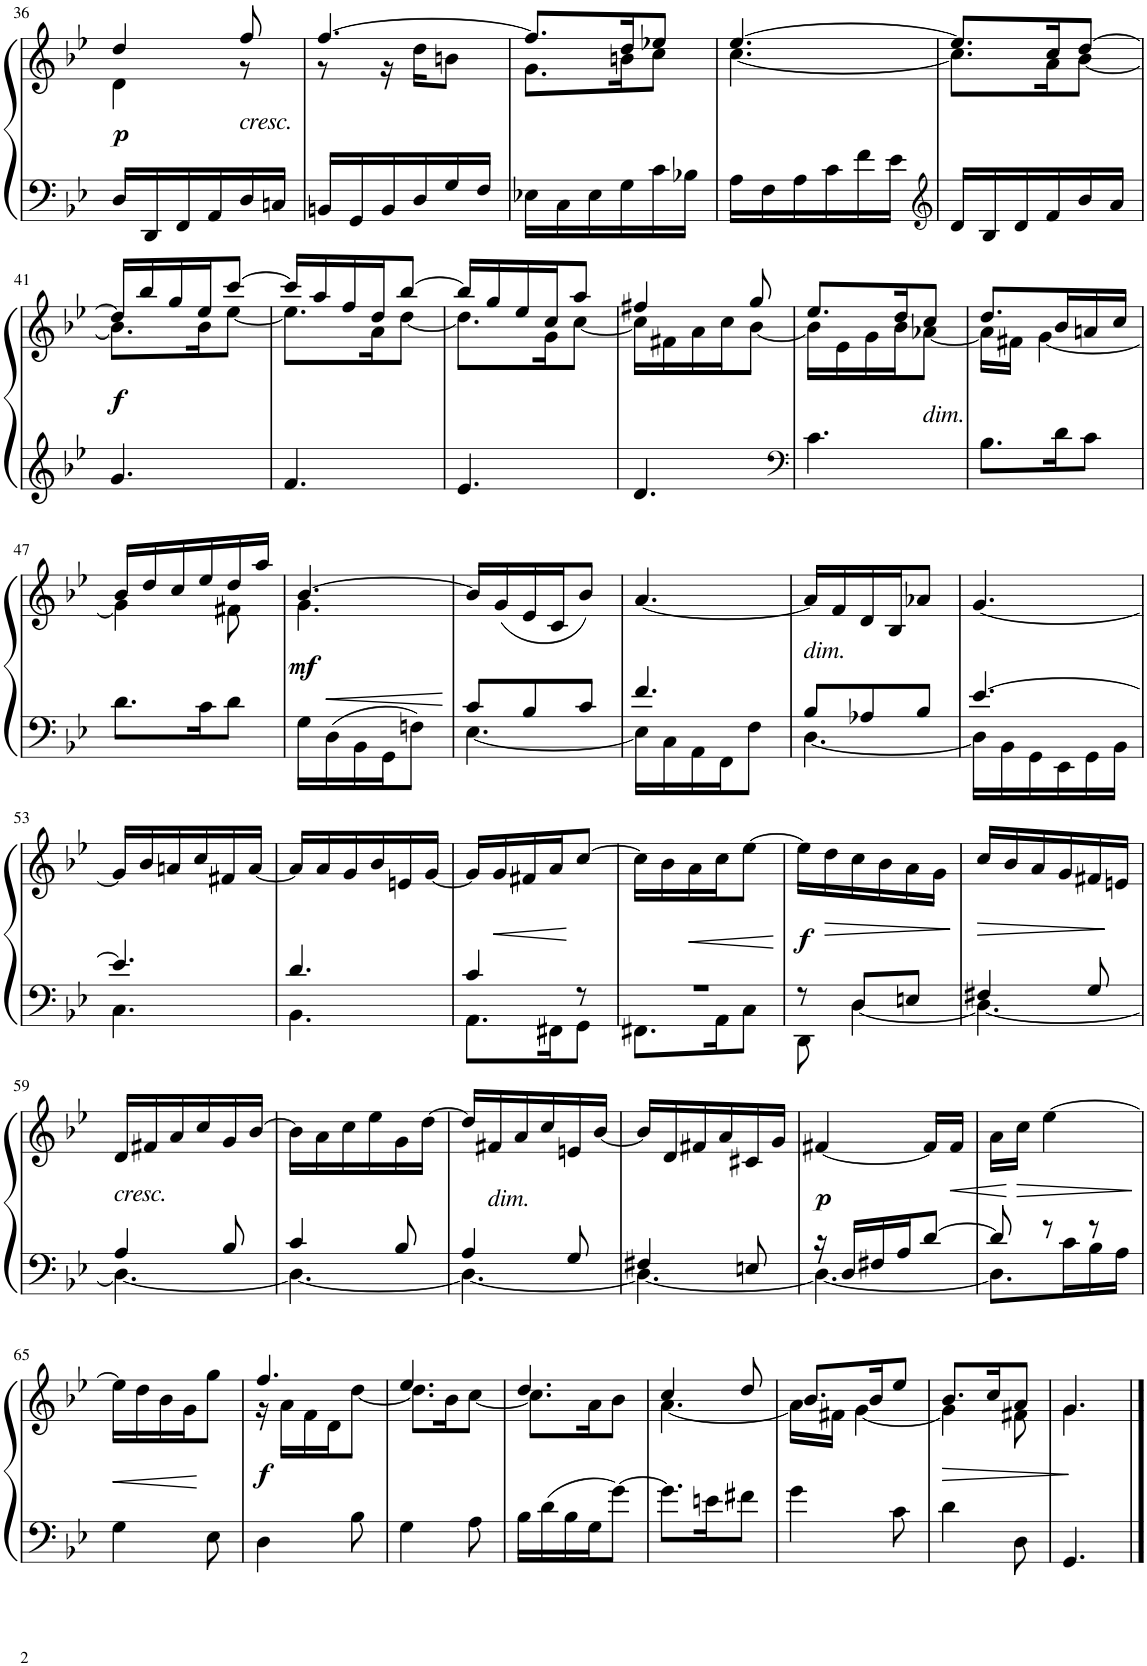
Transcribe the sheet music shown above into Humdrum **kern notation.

**kern	**kern	**dynam
*part1	*part1	*part1
*staff2	*staff1	*staff1/2
*I"Piano	*	*
*I'Pno.	*	*
!!LO:PB:g=z
*clefF4	*clefG2	*
*k[b-e-]	*k[b-e-]	*
*M3/8	*M3/8	*
=36	=36	=36
*	*^	*
!	!	!	!LO:DY:b
16D/LL	4dd/	4d\	p
16DD/	.	.	.
16FF/	.	.	.
16AA/	.	.	.
!	!LO:TX:b:i:t=cresc.	!	!
16D/	8ff/	8r	.
16Cn/JJ	.	.	.
=37	=37	=37	=37
16BBn/LL	[4.ff/	8r	.
16GG/	.	.	.
16BB/	.	16r	.
16D/	.	16dd\KL	.
16G/	.	8bn\J	.
16F/JJ	.	.	.
=38	=38	=38	=38
16E-X\LL	8.ff/L]	8.g\L	.
16C\	.	.	.
16E-\	.	.	.
16G\	16dd/K	16bn\K	.
16c\	8ee-X/J	8cc\J	.
16B-X\JJ	.	.	.
=39	=39	=39	=39
16A\LL	[4.ee-/	[4.cc\	.
16F\	.	.	.
16A\	.	.	.
16c\	.	.	.
16f\	.	.	.
16e-\JJ	.	.	.
=40	=40	=40	=40
*clefG2	*	*	*
16d/LL	8.ee-/L]	8.cc\L]	.
16B-/	.	.	.
16d/	.	.	.
16f/	16cc/K	16a\K	.
16b-/	[8dd/J	[8b-\J	.
16a/JJ	.	.	.
!!LO:LB:g=z	!!
=41	=41	=41	=41
!	!	!	!LO:DY:b
4.g/	16dd/LL]	8.b-\L]	f
.	16bb-/	.	.
.	16gg/	.	.
.	16ee-/J	16b-\K	.
.	[8ccc/J	[8ee-\J	.
=42	=42	=42	=42
4.f/	16ccc/LL]	8.ee-\L]	.
.	16aa/	.	.
.	16ff/	.	.
.	16dd/J	16a\K	.
.	[8bb-/J	[8dd\J	.
=43	=43	=43	=43
4.e-/	16bb-/LL]	8.dd\L]	.
.	16gg/	.	.
.	16ee-/	.	.
.	16cc/J	16g\K	.
.	8aa/J	[8cc\J	.
=44	=44	=44	=44
4.d/	4ff#X/	16cc\LL]	.
.	.	16f#X\	.
.	.	16a\	.
.	.	16cc\J	.
.	8gg/	[8b-\J	.
=45	=45	=45	=45
*clefF4	*	*	*
4.c\	8.ee-/L	16b-\LL]	.
.	.	16e-\	.
.	.	16g\	.
.	16dd/K	16b-\J	.
!	!LO:TX:b:i:t=dim.	!	!
.	8cc/J	[8a-X\J	.
=46	=46	=46	=46
8.B-\L	8.dd/L	16a-\LL]	.
.	.	16f#X\JJ	.
.	.	[4g\	.
16d\K	16b-/L	.	.
8c\J	16an/	.	.
.	16cc/JJ	.	.
!!LO:LB:g=z	!!
=47	=47	=47	=47
8.d\L	16b-/LL	4g\]	.
.	16dd/	.	.
.	16cc/	.	.
16c\K	16ee-/	.	.
8d\J	16dd/	8f#X\	.
.	16aa/JJ	.	.
=48	=48	=48	=48
!	!	!	!LO:DY:b
16G\LL	[4.b-/	4.g\	mf
16D\	.	.	.
16BB-\	.	.	.
16GG\J	.	.	.
8Fn\J	.	.	.
*	*v	*v	*
=49	=49	=49
*^	*	*
8c/L	[4.E-\	16b-/LL]	.
.	.	(16g/	.
8B-/	.	16e-/	.
.	.	16c/J	.
8c/J	.	8b-/J)	.
=50	=50	=50	=50
4.f/	16E-\LL]	[4.a/	.
.	16C\	.	.
.	16AA\	.	.
.	16FF\J	.	.
.	8F\J	.	.
=51	=51	=51	=51
!	!	!LO:TX:b:i:t=dim.	!
8B-/L	[4.D\	16a/LL]	.
.	.	16f/	.
8A-X/	.	16d/	.
.	.	16B-/J	.
8B-/J	.	8a-X/J	.
=52	=52	=52	=52
[4.e-/	16D\LL]	[4.g/	.
.	16BB-\	.	.
.	16GG\	.	.
.	16EE-\	.	.
.	16GG\	.	.
.	16BB-\JJ	.	.
!!LO:LB:g=z
=53	=53	=53	=53
4.e-/]	4.C\	16g/LL]	.
.	.	16b-/	.
.	.	16an/	.
.	.	16cc/	.
.	.	16f#X/	.
.	.	[16a/JJ	.
=54	=54	=54	=54
4.d/	4.BB-\	16a/LL]	.
.	.	16a/	.
.	.	16g/	.
.	.	16b-/	.
.	.	16en/	.
.	.	[16g/JJ	.
=55	=55	=55	=55
4c/	8.AA\L	16g/LL]	.
!	!	!	!LO:HP:b
.	.	16g/	<
.	.	16f#X/	.
.	16FF#X\K	16a/J	.
8r	8GG\J	[8cc/J	[
=56	=56	=56	=56
4.r	8.FF#X\L	16cc\LL]	.
.	.	16b-\	.
!	!	!	!LO:HP:b
.	.	16a\	<
.	16AA\K	16cc\J	.
.	8C\J	[8ee-\J	.
*v	*v	*	*
.	.	[
=57	=57	=57
*^	*	*
!	!	!	!LO:DY:b
8r	8DD\	16ee-\LL]	f
!	!	!	!LO:HP:b
.	.	16dd\	>
8D/L	[4D\	16cc\	.
.	.	16b-\	.
8En/J	.	16a\	.
.	.	16g\JJ	.
*v	*v	*	*
.	.	]
=58	=58	=58
*^	*	*
!	!	!	!LO:HP:b
4F#X/	4.D\_	16cc/LL	>
.	.	16b-/	.
.	.	16a/	.
.	.	16g/	.
8G/	.	16f#X/	.
.	.	16en/JJ	]
!!LO:LB:g=z
=59	=59	=59	=59
!	!	!LO:TX:b:i:t=cresc.	!
4A/	4.D\_	16d/LL	.
.	.	16f#X/	.
.	.	16a/	.
.	.	16cc/	.
8B-/	.	16g/	.
.	.	[16b-/JJ	.
=60	=60	=60	=60
4c/	4.D\_	16b-\LL]	.
.	.	16a\	.
.	.	16cc\	.
.	.	16ee-\	.
8B-/	.	16g\	.
.	.	[16dd\JJ	.
=61	=61	=61	=61
4A/	4.D\_	16dd/LL]	.
!	!	!LO:TX:b:i:t=dim.	!
.	.	16f#X/	.
.	.	16a/	.
.	.	16cc/	.
8G/	.	16en/	.
.	.	[16b-/JJ	.
=62	=62	=62	=62
4F#X/	4.D\_	16b-/LL]	.
.	.	16d/	.
.	.	16f#X/	.
.	.	16a/	.
8En/	.	16c#X/	.
.	.	16g/JJ	.
=63	=63	=63	=63
!	!	!	!LO:DY:b
16r	4.D\_	[4f#X/	p
16D/LL	.	.	.
16F#X/	.	.	.
16A/J	.	.	.
[8d/J	.	16f#/LL]	.
!	!	!	!LO:HP:b
.	.	16f#/JJ	<
=64	=64	=64	=64
8d/]	8.D\L]	16a\LL	.
!	!	!	!LO:HP:n=1:b
.	.	16cc\JJ	[ >
8r	.	[4ee-\	.
.	16c\L	.	.
8r	16B-\	.	.
.	16A\JJ	.	.
*v	*v	*	*
.	.	]
!!LO:LB:g=z
=65	=65	=65
!	!	!LO:HP:b
4G\	16ee-\LL]	<
.	16dd\	.
.	16b-\	.
.	16g\J	.
8E-\	8gg\J	[
=66	=66	=66
*	*^	*
!	!	!	!LO:DY:b
4D\	4.ff/	16r	f
.	.	16a\LL	.
.	.	16f\	.
.	.	16d\J	.
8B-\	.	[8dd\J	.
=67	=67	=67	=67
4G\	4.ee-/	8.dd\L]	.
.	.	16b-\K	.
8A\	.	[8cc\J	.
=68	=68	=68	=68
16B-\LL	4.dd/	8.cc\L]	.
16d\	.	.	.
16B-\	.	.	.
16G\J	.	16a\K	.
[8g\J	.	8b-\J	.
=69	=69	=69	=69
8.g\L]	4cc/	[4.a\	.
16en\K	.	.	.
8f#X\J	8dd/	.	.
=70	=70	=70	=70
4g\	8.b-/L	16a\LL]	.
.	.	16f#X\JJ	.
.	.	[4g\	.
.	16b-/K	.	.
8c\	8ee-/J	.	.
=71	=71	=71	=71
!	!	!	!LO:HP:b
4d\	8.b-/L	4g\]	>
.	16cc/K	.	.
8D\	8a/J	8f#X\	.
=72	=72	=72	=72
4.GG/	4.g/	4.g\	.
*	*v	*v	*
.	.	]
==	==	==
*-	*-	*-
